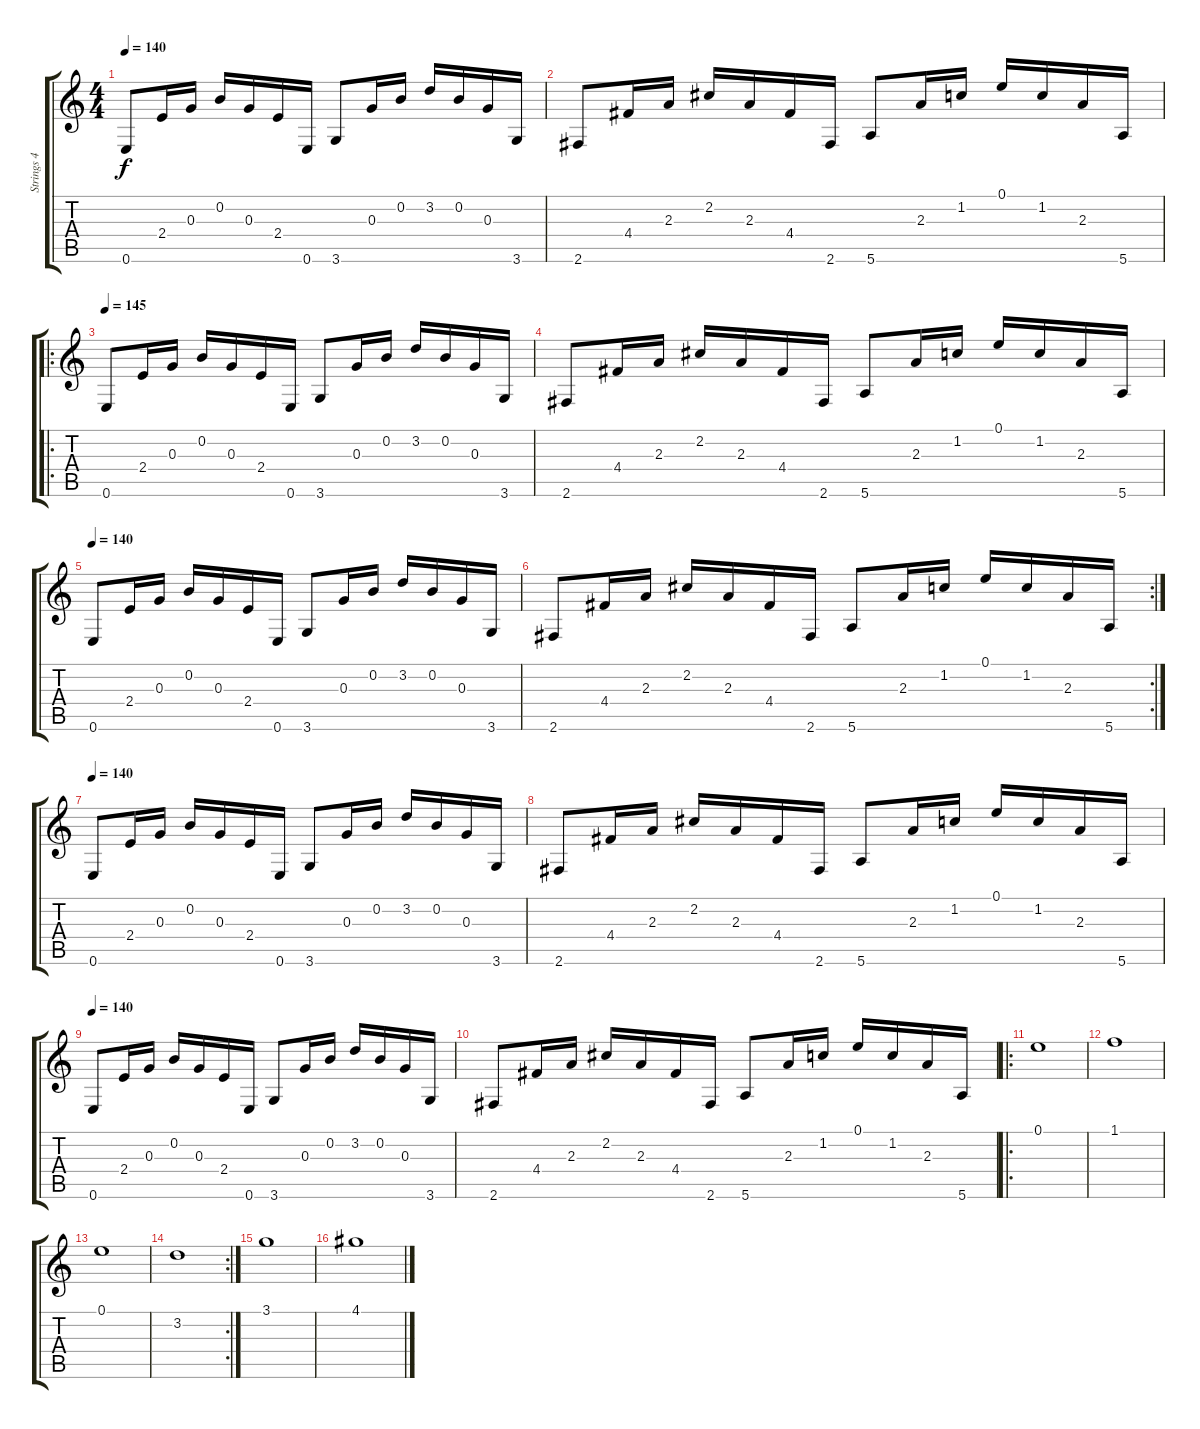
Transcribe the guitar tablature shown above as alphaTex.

\track ("Strings 4" "Strings 4") {instrument stringensemble1}
\staff {score tabs}
\tuning (E5 B4 G4 D4 A3 E3) {hide}
\ts (4 4)
\tempo 140
\clef g2
\ks c
0.6.8{dy f} 2.4.16 0.3.16 0.2.16 0.3.16 2.4.16 0.6.16 3.6.8 0.3.16 0.2.16 3.2.16 0.2.16 0.3.16 3.6.16 |
2.6.8 4.4.16 2.3.16 2.2.16 2.3.16 4.4.16 2.6.16 5.6.8 2.3.16 1.2.16 0.1.16 1.2.16 2.3.16 5.6.16 |
\ro
\tempo 145
0.6.8{volume 13} 2.4.16 0.3.16 0.2.16 0.3.16 2.4.16 0.6.16 3.6.8 0.3.16 0.2.16 3.2.16 0.2.16 0.3.16 3.6.16 |
2.6.8 4.4.16 2.3.16 2.2.16 2.3.16 4.4.16 2.6.16 5.6.8 2.3.16 1.2.16 0.1.16 1.2.16 2.3.16 5.6.16 |
\tempo 140
0.6.8 2.4.16 0.3.16 0.2.16 0.3.16 2.4.16 0.6.16 3.6.8 0.3.16 0.2.16 3.2.16 0.2.16 0.3.16 3.6.16 |
\rc 2
2.6.8 4.4.16 2.3.16 2.2.16 2.3.16 4.4.16 2.6.16 5.6.8 2.3.16 1.2.16 0.1.16 1.2.16 2.3.16 5.6.16 |
\tempo 140
0.6.8 2.4.16 0.3.16 0.2.16 0.3.16 2.4.16 0.6.16 3.6.8 0.3.16 0.2.16 3.2.16 0.2.16 0.3.16 3.6.16 |
2.6.8 4.4.16 2.3.16 2.2.16 2.3.16 4.4.16 2.6.16 5.6.8 2.3.16 1.2.16 0.1.16 1.2.16 2.3.16 5.6.16 |
\tempo 140
0.6.8 2.4.16 0.3.16 0.2.16 0.3.16 2.4.16 0.6.16 3.6.8 0.3.16 0.2.16 3.2.16 0.2.16 0.3.16 3.6.16 |
2.6.8 4.4.16 2.3.16 2.2.16 2.3.16 4.4.16 2.6.16 5.6.8 2.3.16 1.2.16 0.1.16 1.2.16 2.3.16 5.6.16 |
\ro
0.1.1 |
1.1.1 |
0.1.1 |
\rc 2
3.2.1 |
3.1.1{instrument stringensemble1} |
4.1.1
